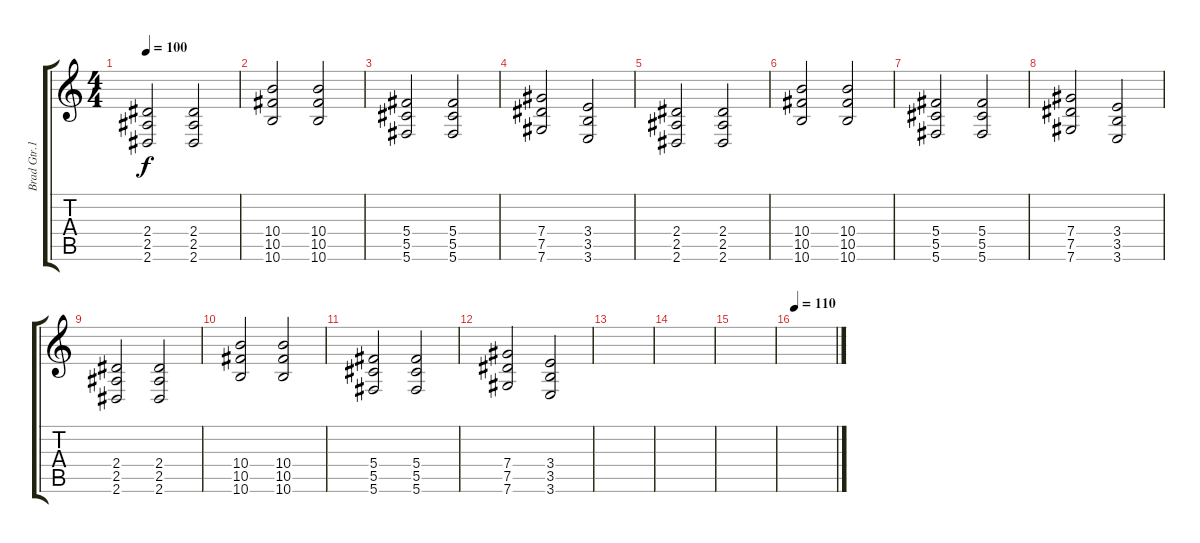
\track ("Brad Gtr.1" "Brad Gtr.1") {instrument distortionguitar}
\staff {score tabs}
\tuning (Eb4 Bb3 Gb3 Db3 Ab2 Db2) {hide}
\ts (4 4)
\tempo 100
\clef g2
\ks c
(2.4 2.5 2.6).2{dy f} (2.4 2.5 2.6).2 |
(10.4 10.5 10.6).2 (10.4 10.5 10.6).2 |
(5.4 5.5 5.6).2 (5.4 5.5 5.6).2 |
(7.4 7.5 7.6).2 (3.4 3.5 3.6).2 |
(2.4 2.5 2.6).2 (2.4 2.5 2.6).2 |
(10.4 10.5 10.6).2 (10.4 10.5 10.6).2 |
(5.4 5.5 5.6).2 (5.4 5.5 5.6).2 |
(7.4 7.5 7.6).2 (3.4 3.5 3.6).2 |
(2.4 2.5 2.6).2 (2.4 2.5 2.6).2 |
(10.4 10.5 10.6).2 (10.4 10.5 10.6).2 |
(5.4 5.5 5.6).2 (5.4 5.5 5.6).2 |
(7.4 7.5 7.6).2 (3.4 3.5 3.6).2 |
|
|
|
\tempo 110
